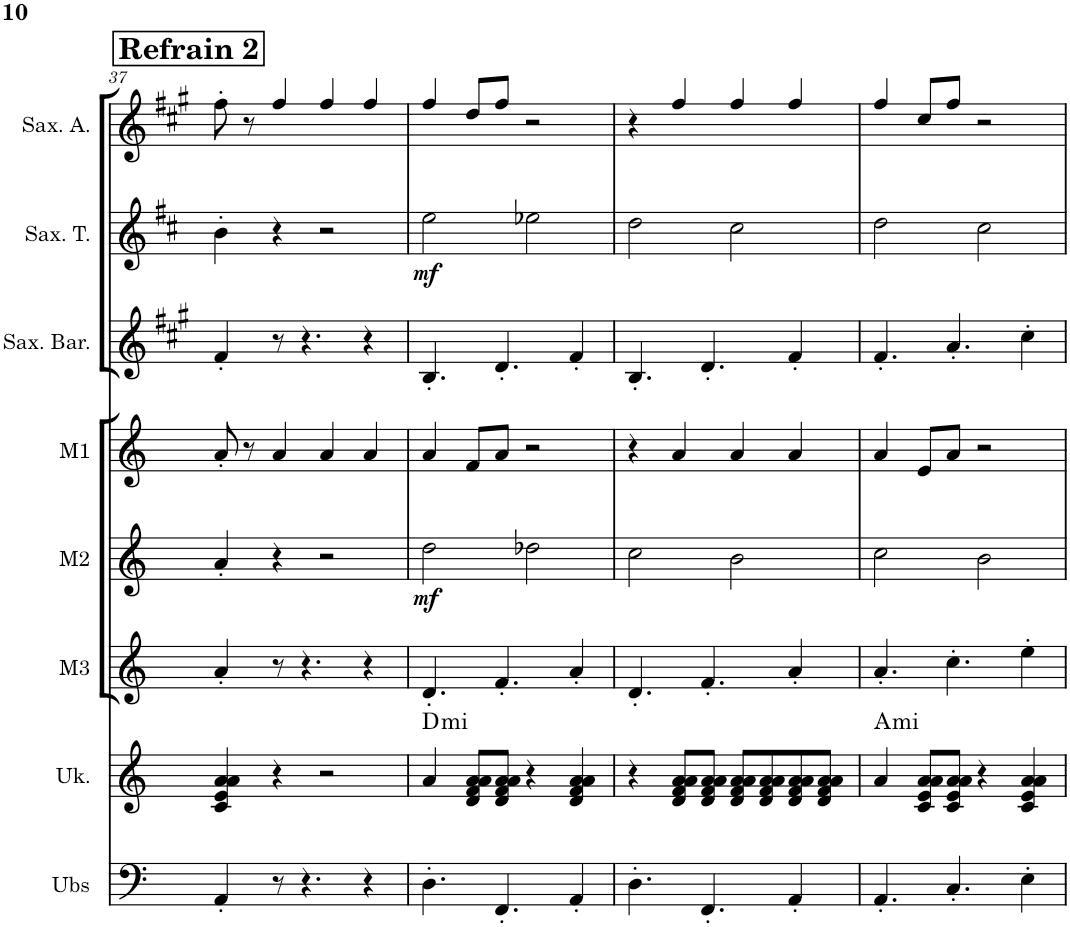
**kern	**kern	**harte	**kern	**kern	**dynam	**kern	**kern	**kern	**dynam	**kern
*part8	*part7	*part7	*part6	*part5	*part5	*part4	*part3	*part2	*part2	*part1
*staff8	*staff7	*	*staff6	*staff5	*staff5	*staff4	*staff3	*staff2	*staff2	*staff1
*I"Ukubass	*I"Ukulélé	*	*I"Melodica3	*I"Melodica2	*	*I"Melodica1	*I"Sax Baryton	*I"Sax Ténor	*	*I"Sax Alto
*I'Ubs	*I'Uk.	*	*I'M3	*I'M2	*	*I'M1	*I'Sax. Bar.	*I'Sax. T.	*	*I'Sax. A.
!!LO:PB:g=z
*clefF4	*clefG2	*	*clefG2	*clefG2	*	*clefG2	*clefG2	*clefG2	*	*clefG2
*Trd7c12	*	*	*	*	*	*	*Trd12c21	*Trd8c14	*	*Trd5c9
*k[]	*k[]	*	*k[]	*k[]	*	*k[]	*k[f#c#g#]	*k[f#c#]	*	*k[f#c#g#]
*M4/4	*M4/4	*	*M4/4	*M4/4	*	*M4/4	*M4/4	*M4/4	*	*M4/4
!!LO:REH:place=s1:a:B:cj:fs=14:t=Refrain 2
=37	=37	=37	=37	=37	=37	=37	=37	=37	=37	=37
4AA'/	4c/ 4e/ 4a/ 4a/	.	4a'/	4a'/	.	8a'/	4f#'/	4b'\	.	8ff#'\
.	.	.	.	.	.	8r	.	.	.	8r
8r	4r	.	8r	4r	.	4a/	8r	4r	.	4ff#/
4.r	.	.	4.r	.	.	.	4.r	.	.	.
.	2r	.	.	2r	.	4a/	.	2r	.	4ff#/
4r	.	.	4r	.	.	4a/	4r	.	.	4ff#/
=38	=38	=38	=38	=38	=38	=38	=38	=38	=38	=38
!	!	!LO:H:kt=mi	!	!	!LO:DY:b	!	!	!	!LO:DY:b	!
4.D'\	4a/	D:min	4.d'/	2dd\	mf	4a/	4.B'/	2ee\	mf	4ff#/
.	8d/ 8f/ 8a/ 8a/L	.	.	.	.	8f/L	.	.	.	8dd/L
4.FF'/	8d/ 8f/ 8a/ 8a/J	.	4.f'/	.	.	8a/J	4.d'/	.	.	8ff#/J
.	4r	.	.	2dd-X\	.	2r	.	2ee-X\	.	2r
4AA'/	4d/ 4f/ 4a/ 4a/	.	4a'/	.	.	.	4f#'/	.	.	.
=39	=39	=39	=39	=39	=39	=39	=39	=39	=39	=39
4.D'\	4r	.	4.d'/	2cc\	.	4r	4.B'/	2dd\	.	4r
.	8d/ 8f/ 8a/ 8a/L	.	.	.	.	4a/	.	.	.	4ff#/
4.FF'/	8d/ 8f/ 8a/ 8a/J	.	4.f'/	.	.	.	4.d'/	.	.	.
.	8d/ 8f/ 8a/ 8a/L	.	.	2b\	.	4a/	.	2cc#\	.	4ff#/
.	8d/ 8f/ 8a/ 8a/	.	.	.	.	.	.	.	.	.
4AA'/	8d/ 8f/ 8a/ 8a/	.	4a'/	.	.	4a/	4f#'/	.	.	4ff#/
.	8d/ 8f/ 8a/ 8a/J	.	.	.	.	.	.	.	.	.
=40	=40	=40	=40	=40	=40	=40	=40	=40	=40	=40
!	!	!LO:H:kt=mi	!	!	!	!	!	!	!	!
4.AA'/	4a/	A:min	4.a'/	2cc\	.	4a/	4.f#'/	2dd\	.	4ff#/
.	8c/ 8e/ 8a/ 8a/L	.	.	.	.	8e/L	.	.	.	8cc#/L
4.C'/	8c/ 8e/ 8a/ 8a/J	.	4.cc'\	.	.	8a/J	4.a'/	.	.	8ff#/J
.	4r	.	.	2b\	.	2r	.	2cc#\	.	2r
4E'\	4c/ 4e/ 4a/ 4a/	.	4ee'\	.	.	.	4cc#'\	.	.	.
=	=	=	=	=	=	=	=	=	=	=
*-	*-	*-	*-	*-	*-	*-	*-	*-	*-	*-
